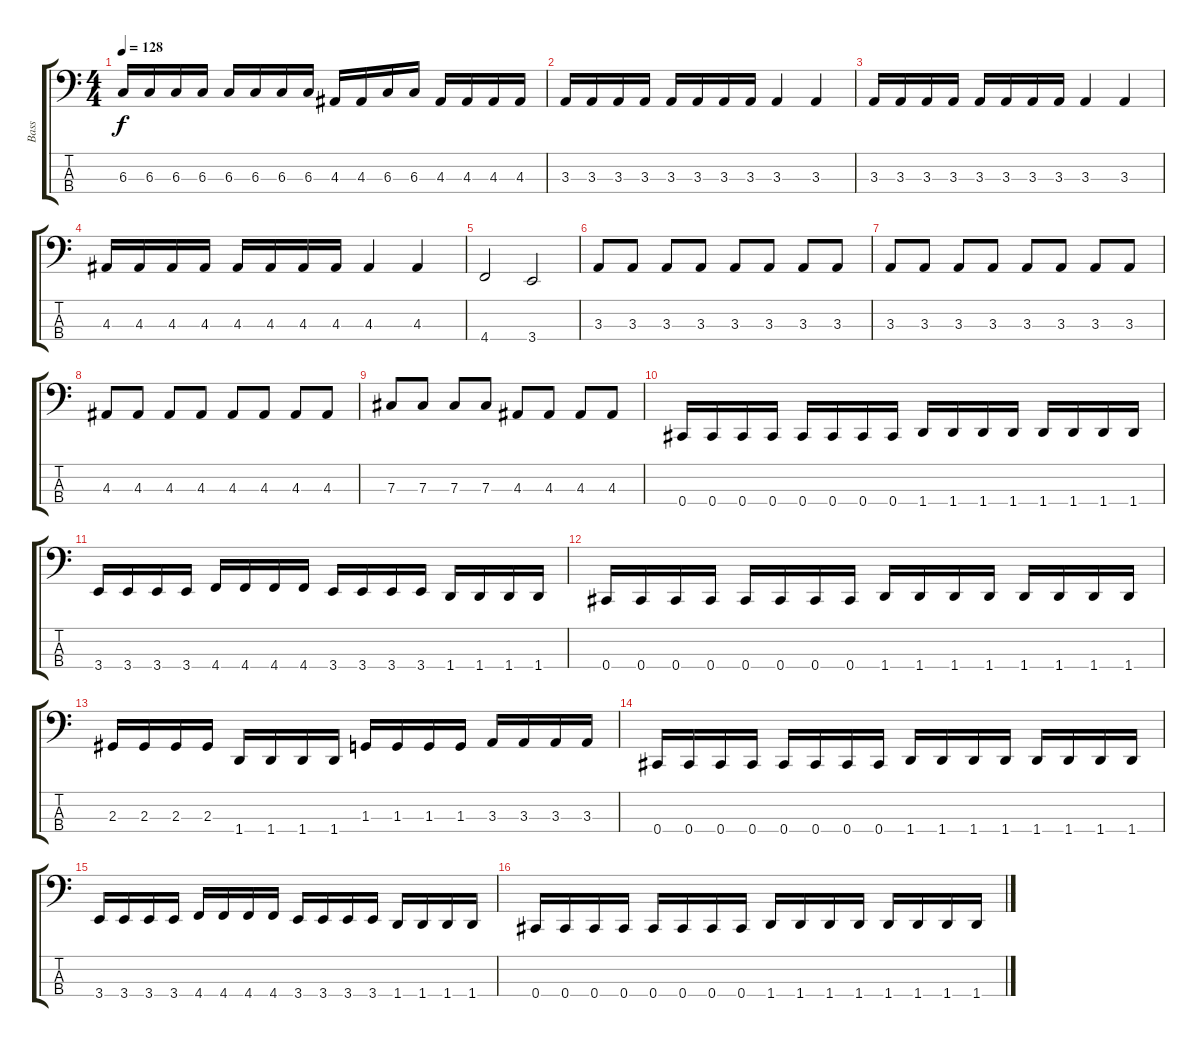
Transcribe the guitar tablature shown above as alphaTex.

\track ("Bass" "Bass") {instrument electricbasspick}
\staff {score tabs}
\tuning (E2 B1 Gb1 Db1) {hide}
\ts (4 4)
\tempo 128
\clef f4
\ks c
6.3.16{dy f} 6.3.16 6.3.16 6.3.16 6.3.16 6.3.16 6.3.16 6.3.16 4.3.16 4.3.16 6.3.16 6.3.16 4.3.16 4.3.16 4.3.16 4.3.16 |
3.3.16 3.3.16 3.3.16 3.3.16 3.3.16 3.3.16 3.3.16 3.3.16 3.3.4 3.3.4 |
3.3.16 3.3.16 3.3.16 3.3.16 3.3.16 3.3.16 3.3.16 3.3.16 3.3.4 3.3.4 |
4.3.16 4.3.16 4.3.16 4.3.16 4.3.16 4.3.16 4.3.16 4.3.16 4.3.4 4.3.4 |
4.4.2 3.4.2 |
3.3.8 3.3.8 3.3.8 3.3.8 3.3.8 3.3.8 3.3.8 3.3.8 |
3.3.8 3.3.8 3.3.8 3.3.8 3.3.8 3.3.8 3.3.8 3.3.8 |
4.3.8 4.3.8 4.3.8 4.3.8 4.3.8 4.3.8 4.3.8 4.3.8 |
7.3.8 7.3.8 7.3.8 7.3.8 4.3.8 4.3.8 4.3.8 4.3.8 |
0.4.16 0.4.16 0.4.16 0.4.16 0.4.16 0.4.16 0.4.16 0.4.16 1.4.16 1.4.16 1.4.16 1.4.16 1.4.16 1.4.16 1.4.16 1.4.16 |
3.4.16 3.4.16 3.4.16 3.4.16 4.4.16 4.4.16 4.4.16 4.4.16 3.4.16 3.4.16 3.4.16 3.4.16 1.4.16 1.4.16 1.4.16 1.4.16 |
0.4.16 0.4.16 0.4.16 0.4.16 0.4.16 0.4.16 0.4.16 0.4.16 1.4.16 1.4.16 1.4.16 1.4.16 1.4.16 1.4.16 1.4.16 1.4.16 |
2.3.16 2.3.16 2.3.16 2.3.16 1.4.16 1.4.16 1.4.16 1.4.16 1.3.16 1.3.16 1.3.16 1.3.16 3.3.16 3.3.16 3.3.16 3.3.16 |
0.4.16 0.4.16 0.4.16 0.4.16 0.4.16 0.4.16 0.4.16 0.4.16 1.4.16 1.4.16 1.4.16 1.4.16 1.4.16 1.4.16 1.4.16 1.4.16 |
3.4.16 3.4.16 3.4.16 3.4.16 4.4.16 4.4.16 4.4.16 4.4.16 3.4.16 3.4.16 3.4.16 3.4.16 1.4.16 1.4.16 1.4.16 1.4.16 |
0.4.16 0.4.16 0.4.16 0.4.16 0.4.16 0.4.16 0.4.16 0.4.16 1.4.16 1.4.16 1.4.16 1.4.16 1.4.16 1.4.16 1.4.16 1.4.16
